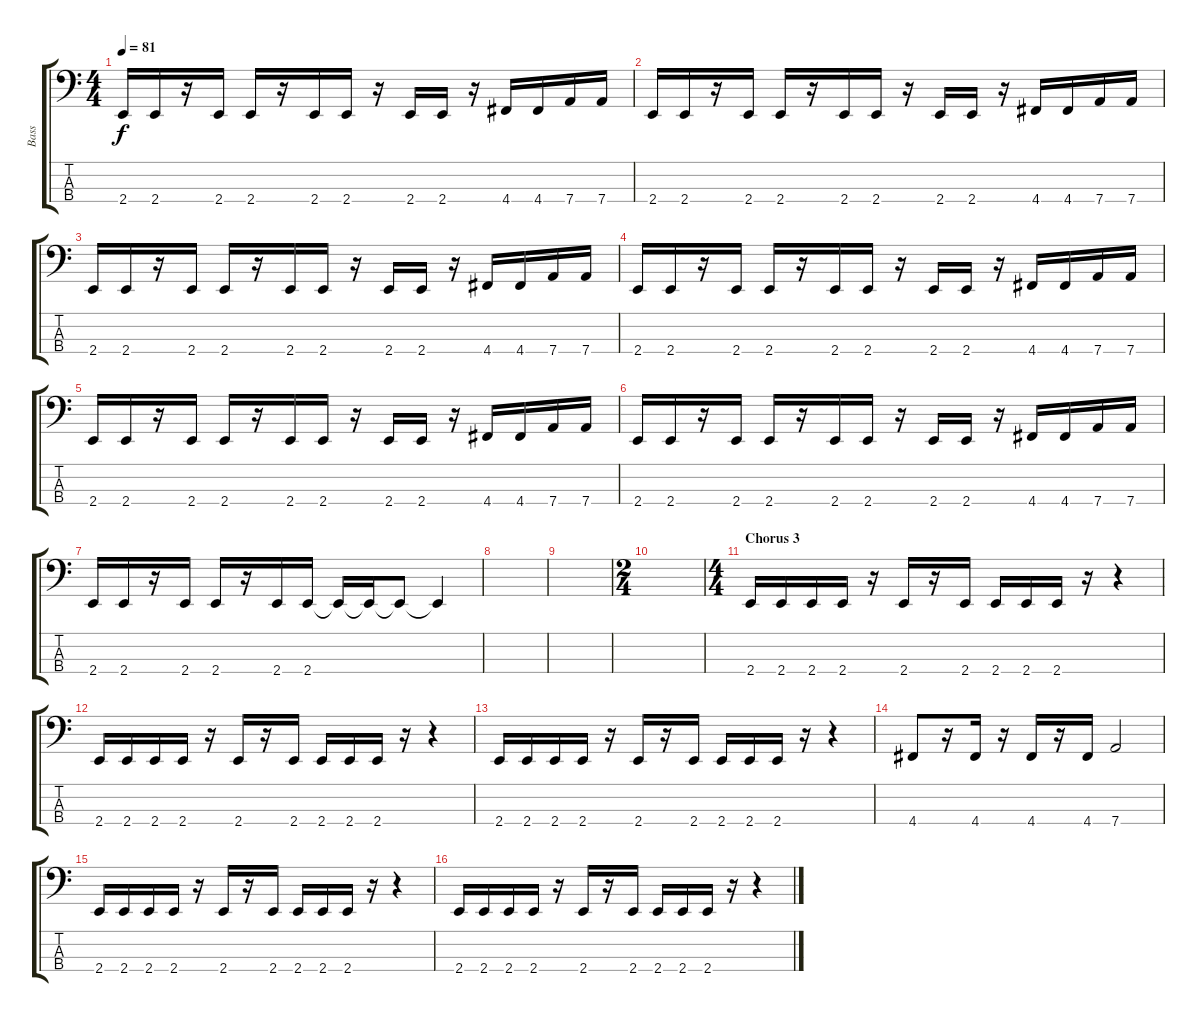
\track ("Bass" "Bass") {instrument electricbasspick}
\staff {score tabs}
\tuning (G2 D2 A1 D1) {hide}
\ts (4 4)
\tempo 81
\clef f4
\ks c
2.4.16{dy f} 2.4.16 r.16 2.4.16 2.4.16 r.16 2.4.16 2.4.16 r.16 2.4.16 2.4.16 r.16 4.4.16 4.4.16 7.4.16 7.4.16 |
2.4.16 2.4.16 r.16 2.4.16 2.4.16 r.16 2.4.16 2.4.16 r.16 2.4.16 2.4.16 r.16 4.4.16 4.4.16 7.4.16 7.4.16 |
2.4.16 2.4.16 r.16 2.4.16 2.4.16 r.16 2.4.16 2.4.16 r.16 2.4.16 2.4.16 r.16 4.4.16 4.4.16 7.4.16 7.4.16 |
2.4.16 2.4.16 r.16 2.4.16 2.4.16 r.16 2.4.16 2.4.16 r.16 2.4.16 2.4.16 r.16 4.4.16 4.4.16 7.4.16 7.4.16 |
2.4.16 2.4.16 r.16 2.4.16 2.4.16 r.16 2.4.16 2.4.16 r.16 2.4.16 2.4.16 r.16 4.4.16 4.4.16 7.4.16 7.4.16 |
2.4.16 2.4.16 r.16 2.4.16 2.4.16 r.16 2.4.16 2.4.16 r.16 2.4.16 2.4.16 r.16 4.4.16 4.4.16 7.4.16 7.4.16 |
2.4.16 2.4.16 r.16 2.4.16 2.4.16 r.16 2.4.16 2.4.16 2.4{t}.16 2.4{t}.16 2.4{t}.8 2.4{t}.4 |
|
|
\ts (2 4)
|
\ts (4 4)
\section ("" "Chorus 3")
2.4.16 2.4.16 2.4.16 2.4.16 r.16 2.4.16 r.16 2.4.16 2.4.16 2.4.16 2.4.16 r.16 r.4 |
2.4.16 2.4.16 2.4.16 2.4.16 r.16 2.4.16 r.16 2.4.16 2.4.16 2.4.16 2.4.16 r.16 r.4 |
2.4.16 2.4.16 2.4.16 2.4.16 r.16 2.4.16 r.16 2.4.16 2.4.16 2.4.16 2.4.16 r.16 r.4 |
4.4.8 r.16 4.4.16 r.16 4.4.16 r.16 4.4.16 7.4.2 |
2.4.16 2.4.16 2.4.16 2.4.16 r.16 2.4.16 r.16 2.4.16 2.4.16 2.4.16 2.4.16 r.16 r.4 |
2.4.16 2.4.16 2.4.16 2.4.16 r.16 2.4.16 r.16 2.4.16 2.4.16 2.4.16 2.4.16 r.16 r.4
